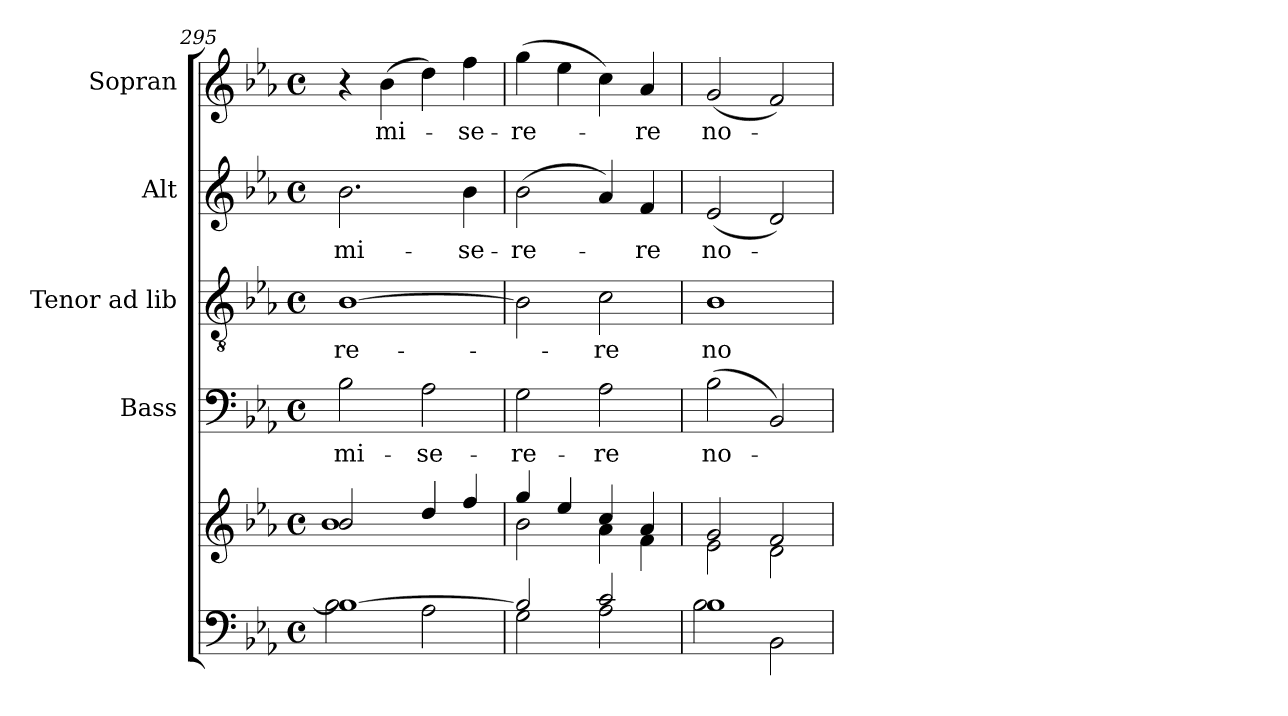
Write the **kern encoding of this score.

**kern	**kern	**kern	**text	**kern	**text	**kern	**text	**kern	**text
*part5	*part5	*part4	*part4	*part3	*part3	*part2	*part2	*part1	*part1
*staff6	*staff5	*staff4	*staff4	*staff3	*staff3	*staff2	*staff2	*staff1	*staff1
*	*	*I"Bass	*	*I"Tenor ad lib	*	*I"Alt	*	*I"Sopran	*
*	*	*I'B	*	*I'T	*	*I'A	*	*I'S	*
*clefF4	*clefG2	*clefF4	*	*clefGv2	*	*clefG2	*	*clefG2	*
*k[b-e-a-]	*k[b-e-a-]	*k[b-e-a-]	*	*k[b-e-a-]	*	*k[b-e-a-]	*	*k[b-e-a-]	*
*E-:	*E-:	*E-:	*	*E-:	*	*E-:	*	*E-:	*
*M4/4	*M4/4	*M4/4	*	*M4/4	*	*M4/4	*	*M4/4	*
*met(c)	*met(c)	*met(c)	*	*met(c)	*	*met(c)	*	*met(c)	*
=295	=295	=295	=295	=295	=295	=295	=295	=295	=295
*^	*^	*	*	*	*	*	*	*	*
!	!	!	!	!	!LO:LY:b	!	!LO:LY:b	!	!LO:LY:b	!	!
1B-_	2B-\	2b-/	1b-	2B-\	mi-	[1B-	-re-	2.b-\	mi-	4r	.
!	!	!	!	!	!	!	!	!	!	!	!LO:LY:b
.	.	.	.	.	.	.	.	.	.	(>4b-\	mi-
!	!	!	!	!	!LO:LY:b	!	!	!	!	!	!
.	2A-\	4dd/	.	2A-\	-se-	.	.	.	.	4dd\)	.
!	!	!	!	!	!	!	!	!	!LO:LY:b	!	!LO:LY:b
.	.	4ff/	.	.	.	.	.	4b-\	-se-	4ff\	-se-
!!LO:PB:g=z
=296	=296	=296	=296	=296	=296	=296	=296	=296	=296	=296	=296
!	!	!	!	!	!LO:LY:b	!	!	!	!LO:LY:b	!	!LO:LY:b
2B-/]	2G\	4gg/	2b-\	2G\	-re-	2B-\]	.	(>2b-\	-re-	(>4gg\	-re-
.	.	4ee-/	.	.	.	.	.	.	.	4ee-\	.
!	!	!	!	!	!LO:LY:b	!	!LO:LY:b	!	!	!	!
2c/	2A-\	4cc/	4a-\	2A-\	-re	2c\	-re	4a-/)	.	4cc\)	.
!	!	!	!	!	!	!	!	!	!LO:LY:b	!	!LO:LY:b
.	.	4a-/	4f\	.	.	.	.	4f/	-re	4a-/	-re
=297	=297	=297	=297	=297	=297	=297	=297	=297	=297	=297	=297
!	!	!	!	!	!LO:LY:b	!	!LO:LY:b	!	!LO:LY:b	!	!LO:LY:b
1B-	2B-\	2g/	2e-\	(>2B-\	no-	1B-	no-	(<2e-/	no-	(<2g/	no-
.	2BB-\	2f/	2d\	2BB-/)	.	.	.	2d/)	.	2f/)	.
*v	*v	*	*	*	*	*	*	*	*	*	*
*	*v	*v	*	*	*	*	*	*	*	*
=	=	=	=	=	=	=	=	=	=
*-	*-	*-	*-	*-	*-	*-	*-	*-	*-
